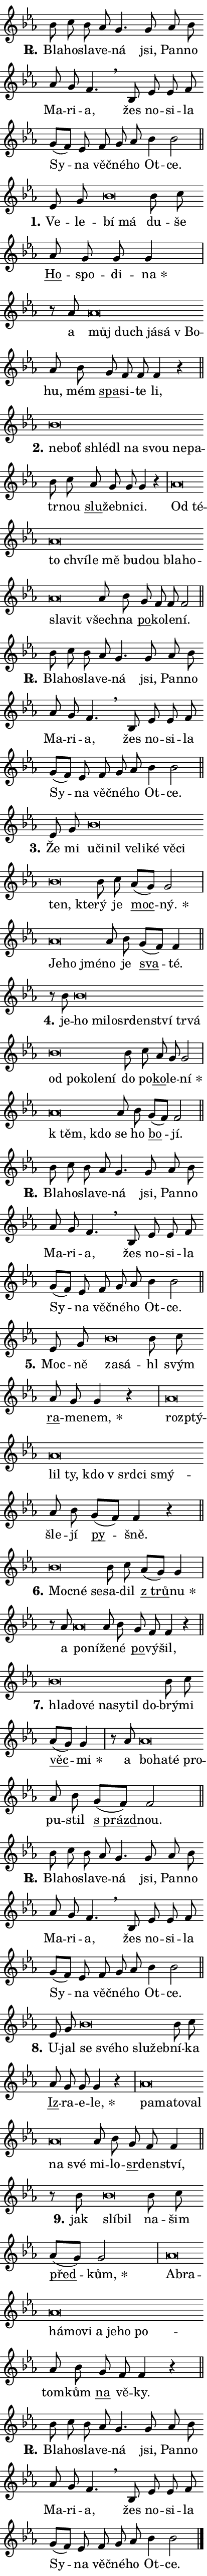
\version "2.24.0"
\header { tagline = "" }
\paper {
  indent = 0\cm
  top-margin = 0\cm
  right-margin = 0.13\cm % to fit lyric hyphens
  bottom-margin = 0\cm
  left-margin = 0\cm
  paper-width = 7\cm
  page-breaking = #ly:one-page-breaking
  system-system-spacing.basic-distance = #11
  score-system-spacing.basic-distance = #11
  ragged-last = ##f
}


%% Author: Thomas Morley
%% https://lists.gnu.org/archive/html/lilypond-user/2020-05/msg00002.html
#(define (line-position grob)
"Returns position of @var[grob} in current system:
   @code{'start}, if at first time-step
   @code{'end}, if at last time-step
   @code{'middle} otherwise
"
  (let* ((col (ly:item-get-column grob))
         (ln (ly:grob-object col 'left-neighbor))
         (rn (ly:grob-object col 'right-neighbor))
         (col-to-check-left (if (ly:grob? ln) ln col))
         (col-to-check-right (if (ly:grob? rn) rn col))
         (break-dir-left
           (and
             (ly:grob-property col-to-check-left 'non-musical #f)
             (ly:item-break-dir col-to-check-left)))
         (break-dir-right
           (and
             (ly:grob-property col-to-check-right 'non-musical #f)
             (ly:item-break-dir col-to-check-right))))
        (cond ((eqv? 1 break-dir-left) 'start)
              ((eqv? -1 break-dir-right) 'end)
              (else 'middle))))

#(define (tranparent-at-line-position vctor)
  (lambda (grob)
  "Relying on @code{line-position} select the relevant enry from @var{vctor}.
Used to determine transparency,"
    (case (line-position grob)
      ((end) (not (vector-ref vctor 0)))
      ((middle) (not (vector-ref vctor 1)))
      ((start) (not (vector-ref vctor 2))))))

noteHeadBreakVisibility =
#(define-music-function (break-visibility)(vector?)
"Makes @code{NoteHead}s transparent relying on @var{break-visibility}"
#{
  \override NoteHead.transparent =
    #(tranparent-at-line-position break-visibility)
#})

#(define delete-ledgers-for-transparent-note-heads
  (lambda (grob)
    "Reads whether a @code{NoteHead} is transparent.
If so this @code{NoteHead} is removed from @code{'note-heads} from
@var{grob}, which is supposed to be @code{LedgerLineSpanner}.
As a result ledgers are not printed for this @code{NoteHead}"
    (let* ((nhds-array (ly:grob-object grob 'note-heads))
           (nhds-list
             (if (ly:grob-array? nhds-array)
                 (ly:grob-array->list nhds-array)
                 '()))
           ;; Relies on the transparent-property being done before
           ;; Staff.LedgerLineSpanner.after-line-breaking is executed.
           ;; This is fragile ...
           (to-keep
             (remove
               (lambda (nhd)
                 (ly:grob-property nhd 'transparent #f))
               nhds-list)))
      ;; TODO find a better method to iterate over grob-arrays, similiar
      ;; to filter/remove etc for lists
      ;; For now rebuilt from scratch
      (set! (ly:grob-object grob 'note-heads)  '())
      (for-each
        (lambda (nhd)
          (ly:pointer-group-interface::add-grob grob 'note-heads nhd))
        to-keep))))

squashNotes = {
  \override NoteHead.X-extent = #'(-0.2 . 0.2)
  \override NoteHead.Y-extent = #'(-0.75 . 0)
  \override NoteHead.stencil =
    #(lambda (grob)
       (let ((pos (ly:grob-property grob 'staff-position)))
         (begin
           (if (< pos -7) (display "ERROR: Lower brevis then expected\n") (display ""))
           (if (<= pos -6) ly:text-interface::print ly:note-head::print))))
}
unSquashNotes = {
  \revert NoteHead.X-extent
  \revert NoteHead.Y-extent
  \revert NoteHead.stencil
}

hideNotes = \noteHeadBreakVisibility #begin-of-line-visible
unHideNotes = \noteHeadBreakVisibility #all-visible

% work-around for resetting accidentals
% https://lilypond.org/doc/v2.23/Documentation/notation/displaying-rhythms#unmetered-music
cadenzaMeasure = {
  \cadenzaOff
  \partial 1024 s1024
  \cadenzaOn
}

#(define-markup-command (accent layout props text) (markup?)
  "Underline accented syllable"
  (interpret-markup layout props
    #{\markup \override #'(offset . 4.3) \underline { #text }#}))

responsum = \markup \concat {
  "R" \hspace #-1.05 \path #0.1 #'((moveto 0 0.07) (lineto 0.9 0.8)) \hspace #0.05 "."
}

spaceSize = #0.6828661417322834 % exact space size for TeX Gyre Schola

\layout {
  \context {
    \Staff
    \remove "Time_signature_engraver"
    \override LedgerLineSpanner.after-line-breaking = #delete-ledgers-for-transparent-note-heads
  }
  \context {
    \Lyrics {
      \override LyricSpace.minimum-distance = \spaceSize
      \override LyricText.font-name = #"TeX Gyre Schola"
      \override LyricText.font-size = 1
      \override StanzaNumber.font-name = #"TeX Gyre Schola Bold"
      \override StanzaNumber.font-size = 1
    }
  }
  \context {
    \Score 
    \override NoteHead.text =
      #(lambda (grob) 
        (let ((pos (ly:grob-property grob 'staff-position)))
          #{\markup {
            \combine
              \halign #-0.55 \raise #(if (= pos -6) 0 0.5) \override #'(thickness . 2) \draw-line #'(3.2 . 0)
              \musicglyph "noteheads.sM1"
          }#}))
  }
}

% magnetic-lyrics.ily
%
%   written by
%     Jean Abou Samra <jean@abou-samra.fr>
%     Werner Lemberg <wl@gnu.org>
%
%   adapted by
%     Jiri Hon <jiri.hon@gmail.com>
%
% Version 2022-Apr-15

% https://www.mail-archive.com/lilypond-user@gnu.org/msg149350.html

#(define (Left_hyphen_pointer_engraver context)
   "Collect syllable-hyphen-syllable occurrences in lyrics and store
them in properties.  This engraver only looks to the left.  For
example, if the lyrics input is @code{foo -- bar}, it does the
following.

@itemize @bullet
@item
Set the @code{text} property of the @code{LyricHyphen} grob between
@q{foo} and @q{bar} to @code{foo}.

@item
Set the @code{left-hyphen} property of the @code{LyricText} grob with
text @q{foo} to the @code{LyricHyphen} grob between @q{foo} and
@q{bar}.
@end itemize

Use this auxiliary engraver in combination with the
@code{lyric-@/text::@/apply-@/magnetic-@/offset!} hook."
   (let ((hyphen #f)
         (text #f))
     (make-engraver
      (acknowledgers
       ((lyric-syllable-interface engraver grob source-engraver)
        (set! text grob)))
      (end-acknowledgers
       ((lyric-hyphen-interface engraver grob source-engraver)
        ;(when (not (grob::has-interface grob 'lyric-space-interface))
          (set! hyphen grob)));)
      ((stop-translation-timestep engraver)
       (when (and text hyphen)
         (ly:grob-set-object! text 'left-hyphen hyphen))
       (set! text #f)
       (set! hyphen #f)))))

#(define (lyric-text::apply-magnetic-offset! grob)
   "If the space between two syllables is less than the value in
property @code{LyricText@/.details@/.squash-threshold}, move the right
syllable to the left so that it gets concatenated with the left
syllable.

Use this function as a hook for
@code{LyricText@/.after-@/line-@/breaking} if the
@code{Left_@/hyphen_@/pointer_@/engraver} is active."
   (let ((hyphen (ly:grob-object grob 'left-hyphen #f)))
     (when hyphen
       (let ((left-text (ly:spanner-bound hyphen LEFT)))
         (when (grob::has-interface left-text 'lyric-syllable-interface)
           (let* ((common (ly:grob-common-refpoint grob left-text X))
                  (this-x-ext (ly:grob-extent grob common X))
                  (left-x-ext
                   (begin
                     ;; Trigger magnetism for left-text.
                     (ly:grob-property left-text 'after-line-breaking)
                     (ly:grob-extent left-text common X)))
                  ;; `delta` is the gap width between two syllables.
                  (delta (- (interval-start this-x-ext)
                            (interval-end left-x-ext)))
                  (details (ly:grob-property grob 'details))
                  (threshold (assoc-get 'squash-threshold details 0.2)))
             (when (< delta threshold)
               (let* (;; We have to manipulate the input text so that
                      ;; ligatures crossing syllable boundaries are not
                      ;; disabled.  For languages based on the Latin
                      ;; script this is essentially a beautification.
                      ;; However, for non-Western scripts it can be a
                      ;; necessity.
                      (lt (ly:grob-property left-text 'text))
                      (rt (ly:grob-property grob 'text))
                      (is-space (grob::has-interface hyphen 'lyric-space-interface))
                      (space (if is-space " " ""))
                      (extra-delta (if is-space spaceSize 0))
                      ;; Append new syllable.
                      (ltrt-space (if (and (string? lt) (string? rt))
                                (string-append lt space rt)
                                (make-concat-markup (list lt space rt))))
                      ;; Right-align `ltrt` to the right side.
                      (ltrt-space-markup (grob-interpret-markup
                               grob
                               (make-translate-markup
                                (cons (interval-length this-x-ext) 0)
                                (make-right-align-markup ltrt-space)))))
                 (begin
                   ;; Don't print `left-text`.
                   (ly:grob-set-property! left-text 'stencil #f)
                   ;; Set text and stencil (which holds all collected
                   ;; syllables so far) and shift it to the left.
                   (ly:grob-set-property! grob 'text ltrt-space)
                   (ly:grob-set-property! grob 'stencil ltrt-space-markup)
                   (ly:grob-translate-axis! grob (- (- delta extra-delta)) X))))))))))


#(define (lyric-hyphen::displace-bounds-first grob)
   ;; Make very sure this callback isn't triggered too early.
   (let ((left (ly:spanner-bound grob LEFT))
         (right (ly:spanner-bound grob RIGHT)))
     (ly:grob-property left 'after-line-breaking)
     (ly:grob-property right 'after-line-breaking)
     (ly:lyric-hyphen::print grob)))

squashThreshold = #0.4

\layout {
  \context {
    \Lyrics
    \consists #Left_hyphen_pointer_engraver
    \override LyricText.after-line-breaking =
      #lyric-text::apply-magnetic-offset!
    \override LyricHyphen.stencil = #lyric-hyphen::displace-bounds-first
    \override LyricText.details.squash-threshold = \squashThreshold
    \override LyricHyphen.minimum-distance = 0
    \override LyricHyphen.minimum-length = \squashThreshold
  }
}

squashText = \override LyricText.details.squash-threshold = 9999
unSquashText = \override LyricText.details.squash-threshold = \squashThreshold

leftText = \override LyricText.self-alignment-X = #LEFT
unLeftText = \revert LyricText.self-alignment-X

starOffset = #(lambda (grob) 
                (let ((x_offset (ly:self-alignment-interface::aligned-on-x-parent grob)))
                  (if (= x_offset 0) 0 (+ x_offset 1.2))))

star = #(define-music-function (syllable)(string?)
"Append star separator at the end of a syllable"
#{
  \once \override LyricText.X-offset = #starOffset
  \lyricmode { \markup {
    #syllable
    \override #'((font-name . "TeX Gyre Schola Bold")) \hspace #0.2 \lower #0.65 \larger "*"
  } }
#})

starAccent = #(define-music-function (syllable)(string?)
"Append star separator at the end of a syllable and make accent"
#{
  \once \override LyricText.X-offset = #starOffset
  \lyricmode { \markup {
    \accent #syllable
    \override #'((font-name . "TeX Gyre Schola Bold")) \hspace #0.2 \lower #0.65 \larger "*"
  } }
#})

breath = #(define-music-function (syllable)(string?)
"Append breathing indicator at the end of a syllable"
#{
  \lyricmode { \markup { #syllable "+" } }
#})

optionalBreath = #(define-music-function (syllable)(string?)
"Append optional breathing indicator at the end of a syllable"
#{
  \lyricmode { \markup { #syllable "(+)" } }
#})


\score {
    <<
        \new Voice = "melody" { \cadenzaOn \key es \major \relative { bes'8 c bes as g4. \bar "" g8 as bes \bar "" as g f4. \breathe \bar "" bes,8 es es f \bar "" g[( f)] es \bar "" f g as \bar "" bes4 bes2 \cadenzaMeasure \bar "||" \break } }
        \new Lyrics \lyricsto "melody" { \lyricmode { \set stanza = \responsum
Bla -- ho -- sla -- ve -- ná jsi, Pan -- no Ma -- ri -- a, žes no -- si -- la Sy -- na věč -- né -- ho Ot -- ce. } }
    >>
    \layout {}
}

\score {
    <<
        \new Voice = "melody" { \cadenzaOn \key es \major \relative { es'8 g \squashNotes bes\breve*1/16 \hideNotes \breve*1/16 \bar "" \unHideNotes \unSquashNotes bes8 c \bar "" as g g g4 \cadenzaMeasure \bar "|" r8 as8 \squashNotes as\breve*1/16 \hideNotes \breve*1/16 \bar "" \breve*1/16 \bar "" \breve*1/16 \breve*1/16 \bar "" \unHideNotes \unSquashNotes as8 bes \bar "" g f f f4 r \cadenzaMeasure \bar "||" \break } }
        \new Lyrics \lyricsto "melody" { \lyricmode { \set stanza = "1."
Ve -- le -- \leftText bí \squashText má \unLeftText \unSquashText du -- še \markup \accent Ho -- spo -- di -- \star na a \leftText můj \squashText duch já -- sá "v Bo" -- \unLeftText \unSquashText hu, mém \markup \accent spa -- si -- te li, } }
    >>
    \layout {}
}

\score {
    <<
        \new Voice = "melody" { \cadenzaOn \key es \major \relative { \squashNotes bes'\breve*1/16 \hideNotes \breve*1/16 \bar "" \breve*1/16 \bar "" \breve*1/16 \bar "" \breve*1/16 \bar "" \breve*1/16 \bar "" \breve*1/16 \breve*1/16 \bar "" \unHideNotes \unSquashNotes bes8 c \bar "" as g g g4 r \cadenzaMeasure \bar "|" \squashNotes as\breve*1/16 \hideNotes \breve*1/16 \bar "" \breve*1/16 \bar "" \breve*1/16 \bar "" \breve*1/16 \bar "" \breve*1/16 \bar "" \breve*1/16 \bar "" \breve*1/16 \bar "" \breve*1/16 \bar "" \breve*1/16 \bar "" \breve*1/16 \breve*1/16 \bar "" \unHideNotes \unSquashNotes as8 bes \bar "" g f f f2 \cadenzaMeasure \bar "||" \break } }
        \new Lyrics \lyricsto "melody" { \lyricmode { \set stanza = "2."
\leftText ne -- \squashText boť shlé -- dl na svou ne -- pa -- \unLeftText \unSquashText tr -- nou \markup \accent slu -- žeb -- ni -- ci.
\leftText Od \squashText té -- to chví -- le mě bu -- dou bla -- ho -- sla -- vit \unLeftText \unSquashText všech -- na \markup \accent po -- ko -- le -- ní. } }
    >>
    \layout {}
}

\score {
    <<
        \new Voice = "melody" { \cadenzaOn \key es \major \relative { bes'8 c bes as g4. \bar "" g8 as bes \bar "" as g f4. \breathe \bar "" bes,8 es es f \bar "" g[( f)] es \bar "" f g as \bar "" bes4 bes2 \cadenzaMeasure \bar "||" \break } }
        \new Lyrics \lyricsto "melody" { \lyricmode { \set stanza = \responsum
Bla -- ho -- sla -- ve -- ná jsi, Pan -- no Ma -- ri -- a, žes no -- si -- la Sy -- na věč -- né -- ho Ot -- ce. } }
    >>
    \layout {}
}

\score {
    <<
        \new Voice = "melody" { \cadenzaOn \key es \major \relative { es'8 g \squashNotes bes\breve*1/16 \hideNotes \breve*1/16 \bar "" \breve*1/16 \bar "" \breve*1/16 \bar "" \breve*1/16 \bar "" \breve*1/16 \bar "" \breve*1/16 \bar "" \breve*1/16 \bar "" \breve*1/16 \breve*1/16 \bar "" \unHideNotes \unSquashNotes bes8 c \bar "" as[( g)] g2 \cadenzaMeasure \bar "|" \squashNotes as\breve*1/16 \hideNotes \breve*1/16 \breve*1/16 \bar "" \unHideNotes \unSquashNotes as8 bes \bar "" g[( f)] f4 \cadenzaMeasure \bar "||" \break } }
        \new Lyrics \lyricsto "melody" { \lyricmode { \set stanza = "3."
Že mi \leftText u -- \squashText či -- nil ve -- li -- ké vě -- ci ten, kte -- \unLeftText \unSquashText rý je \markup \accent moc -- \star ný. \leftText Je -- \squashText ho jmé -- \unLeftText \unSquashText no je \markup \accent sva -- té. } }
    >>
    \layout {}
}

\score {
    <<
        \new Voice = "melody" { \cadenzaOn \key es \major \relative { r8 bes' \squashNotes bes\breve*1/16 \hideNotes \breve*1/16 \bar "" \breve*1/16 \bar "" \breve*1/16 \bar "" \breve*1/16 \bar "" \breve*1/16 \bar "" \breve*1/16 \bar "" \breve*1/16 \bar "" \breve*1/16 \bar "" \breve*1/16 \bar "" \breve*1/16 \bar "" \breve*1/16 \breve*1/16 \bar "" \unHideNotes \unSquashNotes bes8 c \bar "" as g g2 \cadenzaMeasure \bar "|" \squashNotes as\breve*1/16 \hideNotes \breve*1/16 \bar "" \unHideNotes \unSquashNotes as8 bes \bar "" g[( f)] f2 \cadenzaMeasure \bar "||" \break } }
        \new Lyrics \lyricsto "melody" { \lyricmode { \set stanza = "4."
je -- \leftText ho \squashText mi -- lo -- sr -- den -- ství tr -- vá od po -- ko -- le -- ní \unLeftText \unSquashText do po -- \markup \accent ko -- le -- \star ní \leftText "k těm," \squashText kdo \unLeftText \unSquashText se ho \markup \accent bo -- jí. } }
    >>
    \layout {}
}

\score {
    <<
        \new Voice = "melody" { \cadenzaOn \key es \major \relative { bes'8 c bes as g4. \bar "" g8 as bes \bar "" as g f4. \breathe \bar "" bes,8 es es f \bar "" g[( f)] es \bar "" f g as \bar "" bes4 bes2 \cadenzaMeasure \bar "||" \break } }
        \new Lyrics \lyricsto "melody" { \lyricmode { \set stanza = \responsum
Bla -- ho -- sla -- ve -- ná jsi, Pan -- no Ma -- ri -- a, žes no -- si -- la Sy -- na věč -- né -- ho Ot -- ce. } }
    >>
    \layout {}
}

\score {
    <<
        \new Voice = "melody" { \cadenzaOn \key es \major \relative { es'8 g \squashNotes bes\breve*1/16 \hideNotes \breve*1/16 \bar "" \unHideNotes \unSquashNotes bes8 c \bar "" as g g4 r \cadenzaMeasure \bar "|" \squashNotes as\breve*1/16 \hideNotes \breve*1/16 \bar "" \breve*1/16 \bar "" \breve*1/16 \bar "" \breve*1/16 \bar "" \breve*1/16 \bar "" \breve*1/16 \breve*1/16 \bar "" \unHideNotes \unSquashNotes as8 bes \bar "" g[( f)] f4 r \cadenzaMeasure \bar "||" \break } }
        \new Lyrics \lyricsto "melody" { \lyricmode { \set stanza = "5."
Moc -- ně \leftText za -- \squashText sá -- \unLeftText \unSquashText hl svým \markup \accent ra -- me -- \star nem, \leftText roz -- \squashText ptý -- lil ty, kdo "v srd" -- ci smý -- \unLeftText \unSquashText šle -- jí \markup \accent py -- šně. } }
    >>
    \layout {}
}

\score {
    <<
        \new Voice = "melody" { \cadenzaOn \key es \major \relative { \squashNotes bes'\breve*1/16 \hideNotes \breve*1/16 \breve*1/16 \bar "" \unHideNotes \unSquashNotes bes8 c \bar "" as[( g)] g4 \cadenzaMeasure \bar "|" r8 as8 \squashNotes as\breve*1/16 \hideNotes \breve*1/16 \bar "" \unHideNotes \unSquashNotes as8 bes \bar "" g f f4 r \cadenzaMeasure \bar "||" \break } }
        \new Lyrics \lyricsto "melody" { \lyricmode { \set stanza = "6."
\leftText Moc -- \squashText né se -- \unLeftText \unSquashText sa -- dil \markup \accent "z trů" -- \star nu a \leftText po -- \squashText ní -- \unLeftText \unSquashText že -- né \markup \accent po -- vý -- šil, } }
    >>
    \layout {}
}

\score {
    <<
        \new Voice = "melody" { \cadenzaOn \key es \major \relative { \squashNotes bes'\breve*1/16 \hideNotes \breve*1/16 \bar "" \breve*1/16 \bar "" \breve*1/16 \bar "" \breve*1/16 \bar "" \breve*1/16 \breve*1/16 \bar "" \unHideNotes \unSquashNotes bes8 c \bar "" as[( g)] g4 \cadenzaMeasure \bar "|" r8 as8 \squashNotes as\breve*1/16 \hideNotes \breve*1/16 \bar "" \breve*1/16 \breve*1/16 \bar "" \unHideNotes \unSquashNotes as8 bes \bar "" g[( f)] f2 \cadenzaMeasure \bar "||" \break } }
        \new Lyrics \lyricsto "melody" { \lyricmode { \set stanza = "7."
\leftText hla -- \squashText do -- vé na -- sy -- til do -- \unLeftText \unSquashText brý -- mi \markup \accent věc -- \star mi a \leftText bo -- \squashText ha -- té pro -- \unLeftText \unSquashText pu -- stil \markup \accent "s prázd" -- nou. } }
    >>
    \layout {}
}

\score {
    <<
        \new Voice = "melody" { \cadenzaOn \key es \major \relative { bes'8 c bes as g4. \bar "" g8 as bes \bar "" as g f4. \breathe \bar "" bes,8 es es f \bar "" g[( f)] es \bar "" f g as \bar "" bes4 bes2 \cadenzaMeasure \bar "||" \break } }
        \new Lyrics \lyricsto "melody" { \lyricmode { \set stanza = \responsum
Bla -- ho -- sla -- ve -- ná jsi, Pan -- no Ma -- ri -- a, žes no -- si -- la Sy -- na věč -- né -- ho Ot -- ce. } }
    >>
    \layout {}
}

\score {
    <<
        \new Voice = "melody" { \cadenzaOn \key es \major \relative { es'8 g \squashNotes bes\breve*1/16 \hideNotes \breve*1/16 \bar "" \breve*1/16 \bar "" \breve*1/16 \breve*1/16 \bar "" \unHideNotes \unSquashNotes bes8 c \bar "" as g g g4 r \cadenzaMeasure \bar "|" \squashNotes as\breve*1/16 \hideNotes \breve*1/16 \bar "" \breve*1/16 \bar "" \breve*1/16 \bar "" \breve*1/16 \breve*1/16 \bar "" \unHideNotes \unSquashNotes as8 bes \bar "" g f f4 \cadenzaMeasure \bar "||" \break } }
        \new Lyrics \lyricsto "melody" { \lyricmode { \set stanza = "8."
U -- jal \leftText se \squashText své -- ho slu -- žeb -- \unLeftText \unSquashText ní -- ka \markup \accent Iz -- ra -- e -- \star le, \leftText pa -- \squashText ma -- to -- val na své \unLeftText \unSquashText mi -- lo -- \markup \accent sr -- den -- ství, } }
    >>
    \layout {}
}

\score {
    <<
        \new Voice = "melody" { \cadenzaOn \key es \major \relative { r8 bes' \squashNotes bes\breve*1/16 \hideNotes \breve*1/16 \bar "" \unHideNotes \unSquashNotes bes8 c \bar "" as[( g)] g2 \cadenzaMeasure \bar "|" \squashNotes as\breve*1/16 \hideNotes \breve*1/16 \bar "" \breve*1/16 \bar "" \breve*1/16 \bar "" \breve*1/16 \bar "" \breve*1/16 \bar "" \breve*1/16 \bar "" \breve*1/16 \breve*1/16 \bar "" \unHideNotes \unSquashNotes as8 bes \bar "" g f f4 r \cadenzaMeasure \bar "||" \break } }
        \new Lyrics \lyricsto "melody" { \lyricmode { \set stanza = "9."
jak \leftText slí -- \squashText bil \unLeftText \unSquashText na -- šim \markup \accent před -- \star kům, \leftText Ab -- \squashText ra -- há -- mo -- vi a je -- ho po -- \unLeftText \unSquashText tom -- kům \markup \accent na vě -- ky. } }
    >>
    \layout {}
}

\score {
    <<
        \new Voice = "melody" { \cadenzaOn \key es \major \relative { bes'8 c bes as g4. \bar "" g8 as bes \bar "" as g f4. \breathe \bar "" bes,8 es es f \bar "" g[( f)] es \bar "" f g as \bar "" bes4 bes2 \cadenzaMeasure \bar "||" \break } \bar "|." }
        \new Lyrics \lyricsto "melody" { \lyricmode { \set stanza = \responsum
Bla -- ho -- sla -- ve -- ná jsi, Pan -- no Ma -- ri -- a, žes no -- si -- la Sy -- na věč -- né -- ho Ot -- ce. } }
    >>
    \layout {}
}
